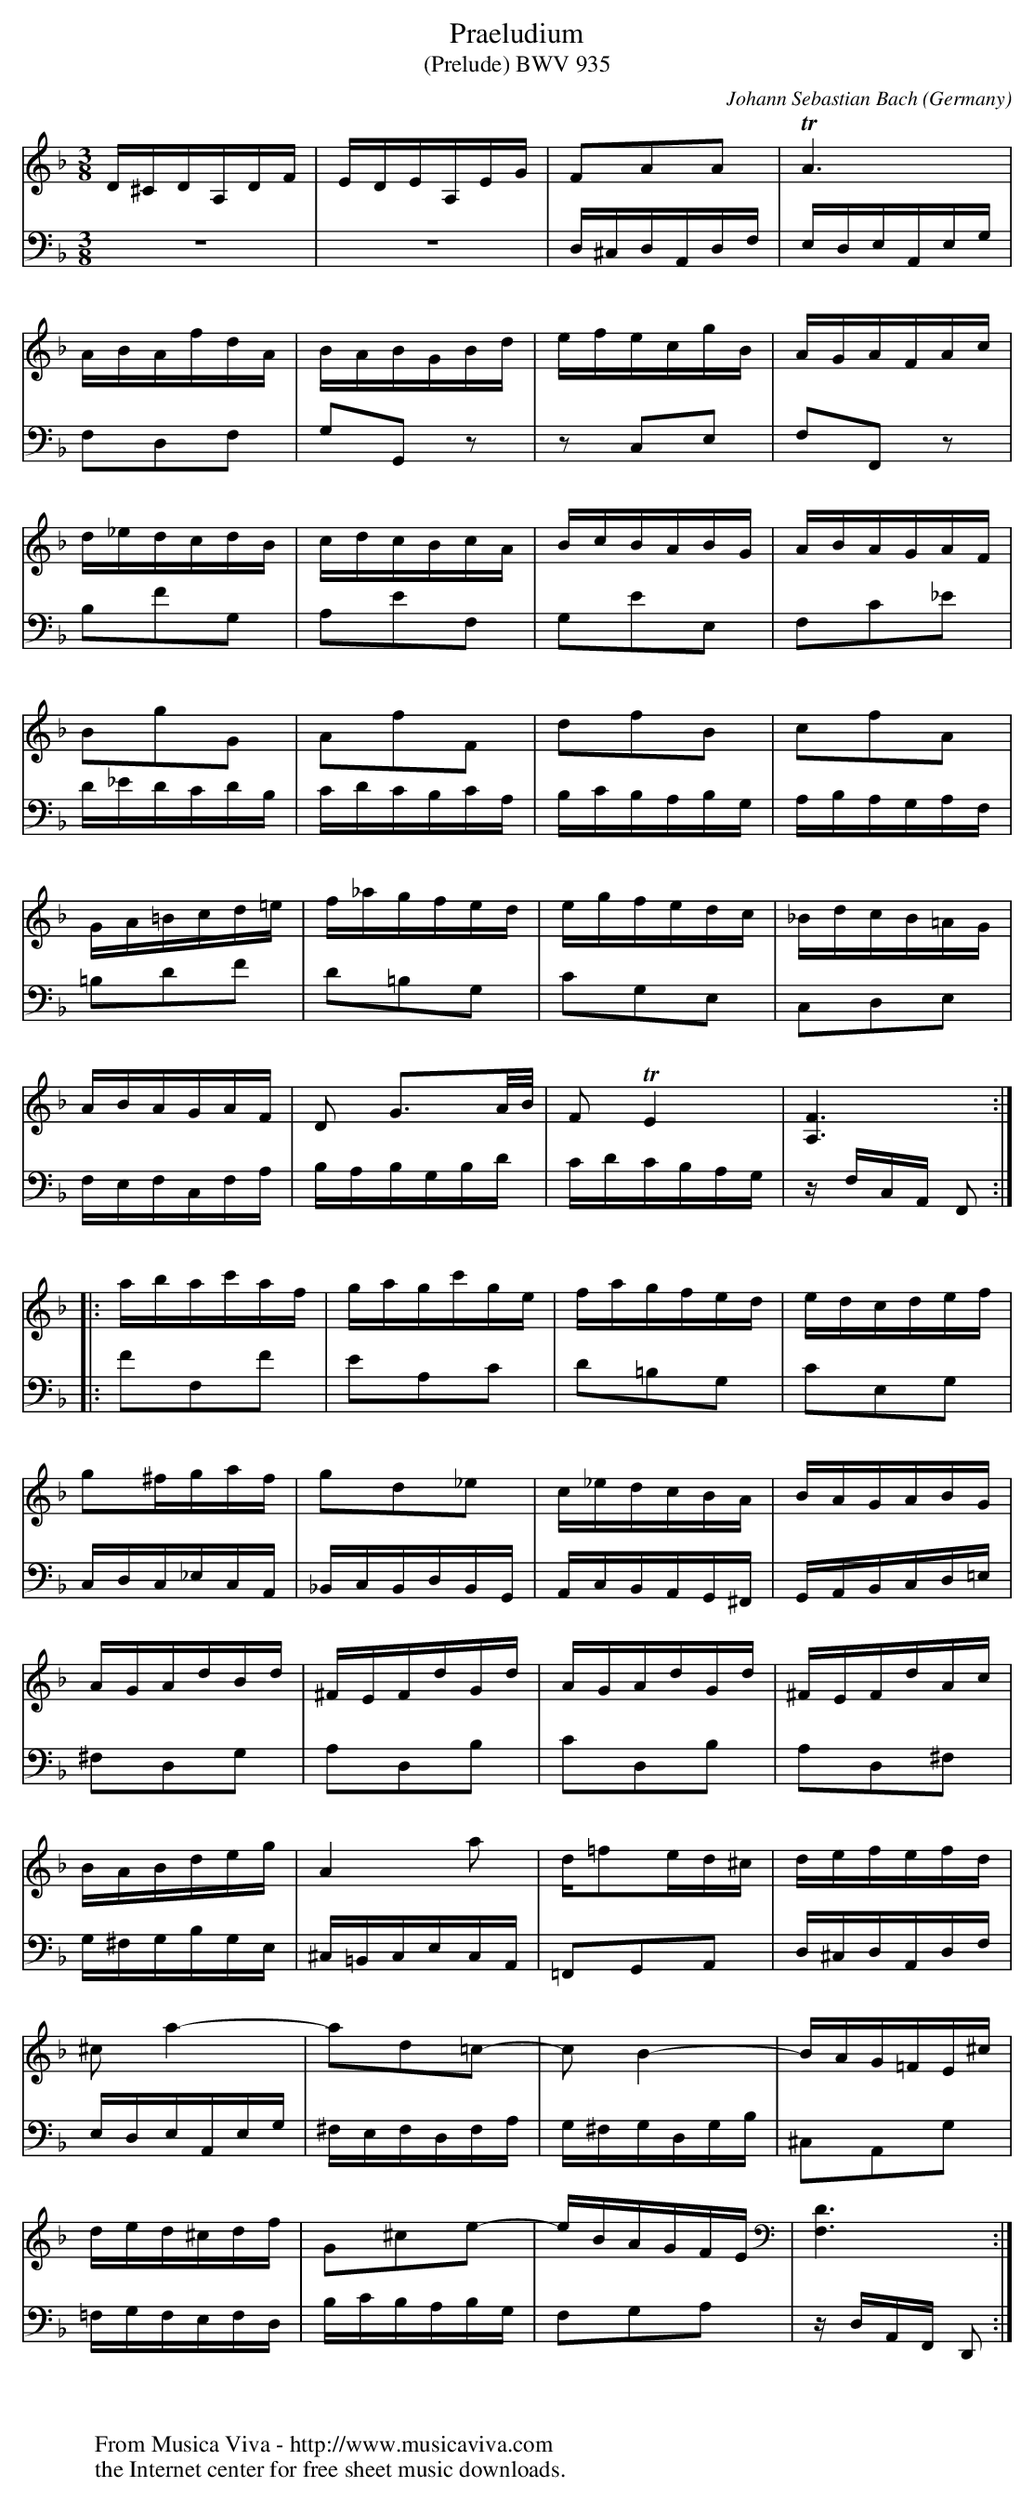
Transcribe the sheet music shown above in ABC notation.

X:1
T:Praeludium
T:(Prelude) BWV 935
C:Johann Sebastian Bach
O:Germany
V:1 Program 1 6 %Harpsichord
V:2 Program 1 6 bass %Harpsichord
M:3/8
L:1/16
K:Dm
V:1
D^CDA,DF|EDEA,EG|F2A2A2|TA6|
V:2
z6|z6|D,^C,D,A,,D,F,|E,D,E,A,,E,G,|
V:1
ABAfdA|BABGBd|efecgB|AGAFAc|
V:2
F,2D,2F,2|G,2G,,2z2|z2C,2E,2|F,2F,,2z2|
V:1
d_edcdB|cdcBcA|BcBABG|ABAGAF|
V:2
B,2F2G,2|A,2E2F,2|G,2E2E,2|F,2C2_E2|
V:1
B2g2G2|A2f2F2|d2f2B2|c2f2A2|
V:2
D_EDCDB,|CDCB,CA,|B,CB,A,B,G,|A,B,A,G,A,F,|
V:1
GA=Bcd=e|f_agfed|egfedc|_BdcB=AG|
V:2
=B,2D2F2|D2=B,2G,2|C2G,2E,2|C,2D,2E,2|
V:1
ABAGAF|D2 G3A/B/|F2TE4|[A,6F6]:|
V:2
F,E,F,C,F,A,|B,A,B,G,B,D|CDCB,A,G,|zF,C,A,, F,,2:|
V:1
|:abac'af|gagc'ge|fagfed|edcdef|
V:2
|:F2F,2F2|E2A,2C2|D2=B,2G,2|C2E,2G,2|
V:1
g2^fgaf|g2d2_e2|c_edcBA|BAGABG|
V:2
C,D,C,_E,C,A,,|_B,,C,B,,D,B,,G,,|A,,C,B,,A,,G,,^F,,|\
G,,A,,B,,C,D,=E,|
V:1
AGAdBd|^FEFdGd|AGAdGd|^FEFdAc|
V:2
^F,2D,2G,2|A,2D,2B,2|C2D,2B,2|A,2D,2^F,2|
V:1
BABdeg|A4a2|d=f2ed^c|defefd|
V:2
G,^F,G,B,G,E,|^C,=B,,C,E,C,A,,|=F,,2G,,2A,,2|D,^C,D,A,,D,F,|
V:1
^c2a4-|a2d2=c2-|c2B4-|BAG=FE^c|
V:2
E,D,E,A,,E,G,|^F,E,F,D,F,A,|G,^F,G,D,G,B,|^C,2A,,2G,2|
V:1
ded^cdf|G2^c2e2-|eBAGFE|[F,6D6]:|]
V:2
=F,G,F,E,F,D,|B,CB,A,B,G,|F,2G,2A,2|zD,A,,F,, D,,2:|]
W:
W:
W:  From Musica Viva - http://www.musicaviva.com
W:  the Internet center for free sheet music downloads.
